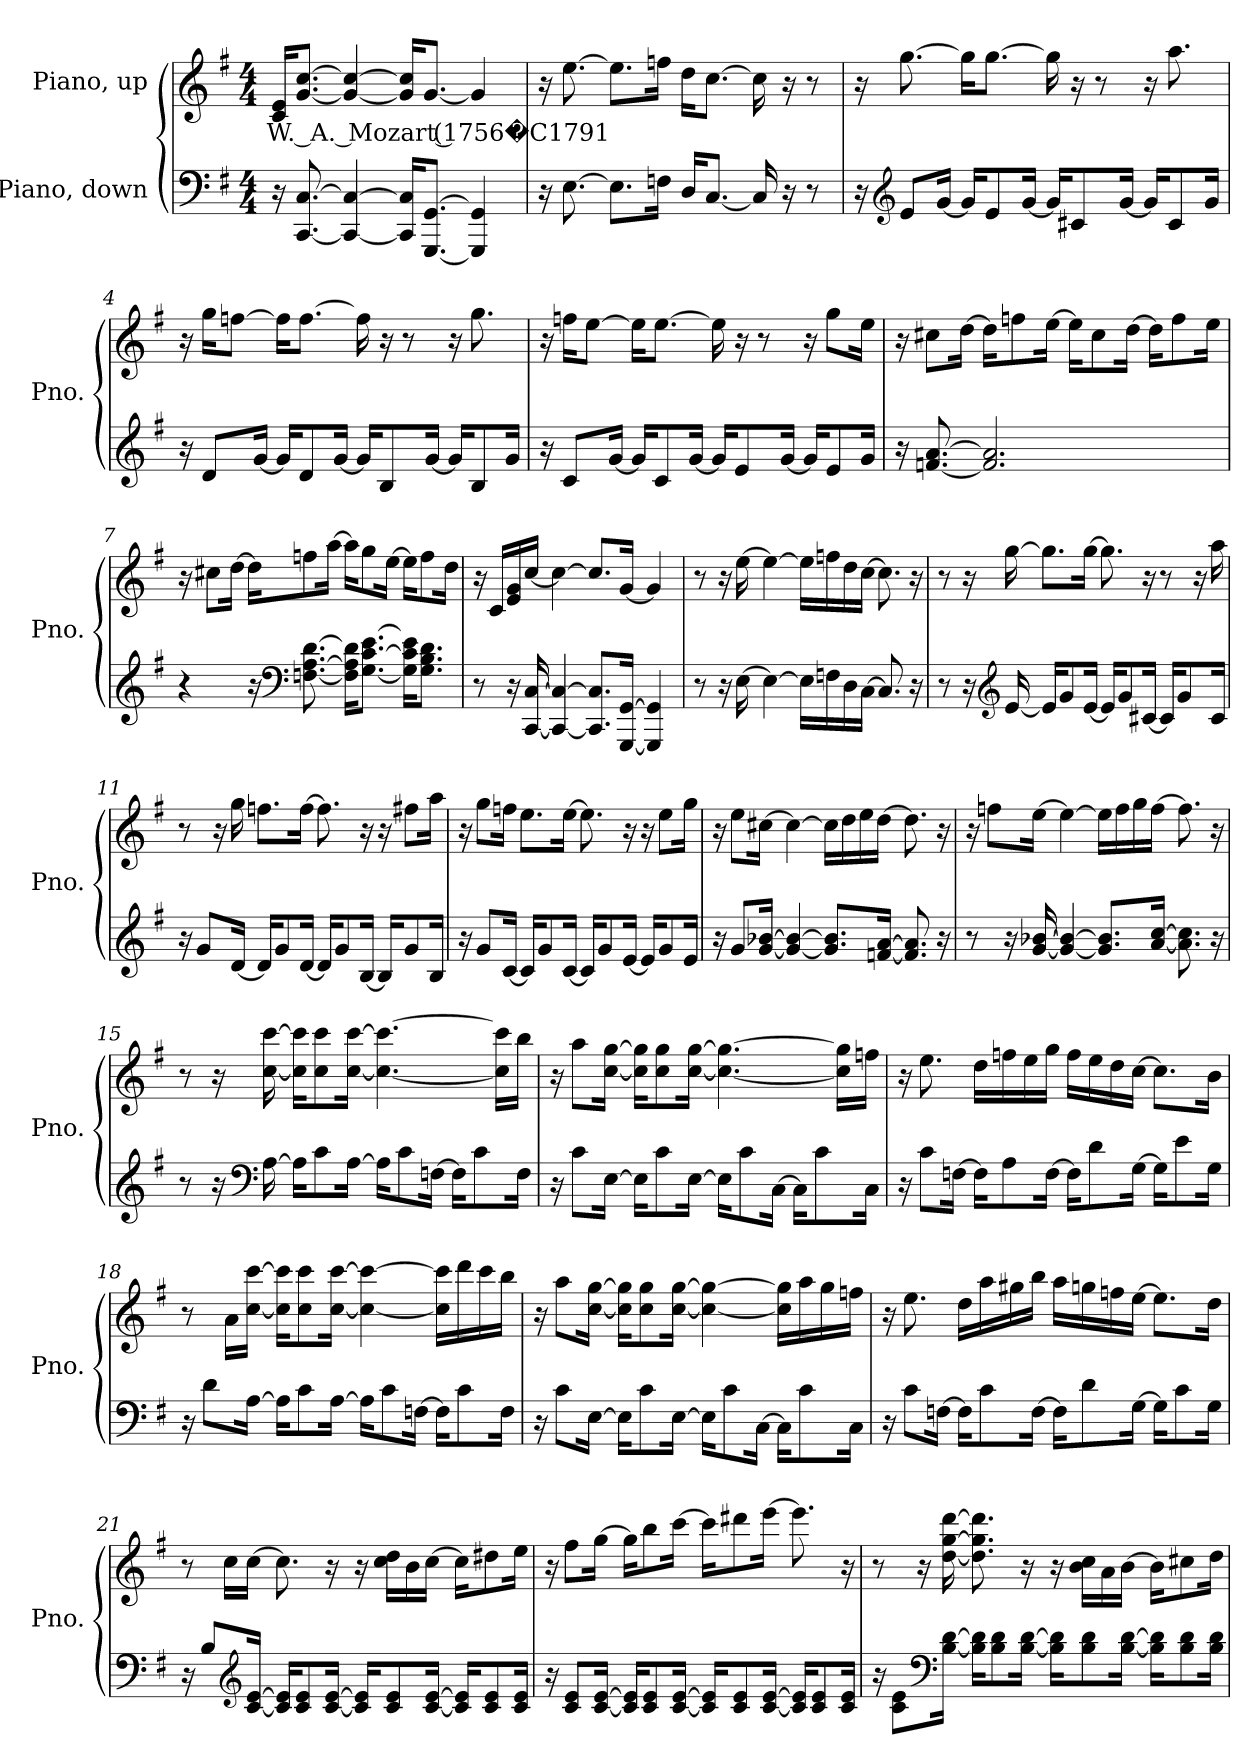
**kern	**kern	**text
*part2	*part1	*part1
*staff2	*staff1	*staff1
*I"Piano, down	*I"Piano, up	*
*I'Pno.	*I'Pno.	*
*clefF4	*clefG2	*
*k[f#]	*k[f#]	*
*M4/4	*M4/4	*
*MM146	*MM146	*
=1	=1	=1
!	!	!LO:LY:b
16r	16c/ 16e/KL	W. A. Mozart (1756�C1791
[8.CC/ [8.C/	[8.g/ [8.cc/J	.
4CC/_ 4C/_	4g/_ 4cc/_	.
16CC/] 16C/]KL	16g/] 16cc/]KL	.
[8.GGG/ [8.GG/J	[8.g/J	.
4GGG/] 4GG/]	4g/]	.
=2	=2	=2
16r	16r	.
[8.E\	[8.ee\	.
8.E\L]	8.ee\L]	.
16Fn\Jk	16ffn\Jk	.
16D/KL	16dd\KL	.
[8.C/J	[8.cc\J	.
16C/]	16cc\]	.
16r	16r	.
8r	8r	.
!!LO:LB:g=z
=3	=3	=3
16r	16r	.
*clefG2	*	*
8e/L	[8.gg\	.
[16g/Jk	.	.
16g/KL]	16gg\KL]	.
8e/	[8.gg\J	.
[16g/Jk	.	.
16g/KL]	16gg\]	.
8c#X/	16r	.
.	8r	.
[16g/Jk	.	.
16g/KL]	16r	.
8c#/	8.aa\	.
16g/Jk	.	.
=4	=4	=4
16r	16r	.
8d/L	16gg\KL	.
.	[8ffn\J	.
[16g/Jk	.	.
16g/KL]	16ff\KL]	.
8d/	[8.ff\J	.
[16g/Jk	.	.
16g/KL]	16ff\]	.
8B/	16r	.
.	8r	.
[16g/Jk	.	.
16g/KL]	16r	.
8B/	8.gg\	.
16g/Jk	.	.
=5	=5	=5
16r	16r	.
8c/L	16ffn\KL	.
.	[8ee\J	.
[16g/Jk	.	.
16g/KL]	16ee\KL]	.
8c/	[8.ee\J	.
[16g/Jk	.	.
16g/KL]	16ee\]	.
8e/	16r	.
.	8r	.
[16g/Jk	.	.
16g/KL]	16r	.
8e/	8gg\L	.
16g/Jk	16ee\Jk	.
!!LO:LB:g=z
=6	=6	=6
16r	16r	.
[8.fn/ [8.a/	8cc#X\L	.
.	[16dd\Jk	.
2.f/] 2.a/]	16dd\KL]	.
.	8ffn\	.
.	[16ee\Jk	.
.	16ee\KL]	.
.	8cc#\	.
.	[16dd\Jk	.
.	16dd\KL]	.
.	8ff\	.
.	16ee\Jk	.
=7	=7	=7
4r	16r	.
.	8cc#X\L	.
.	[16dd\Jk	.
16r	16dd\KL]	.
*clefF4	*	*
[8.Fn\ [8.A\ [8.d\	8ffn\	.
.	[16aa\Jk	.
16F\] 16A\] 16d\]KL	16aa\KL]	.
[8.G\ [8.c\ [8.e\J	8gg\	.
.	[16ee\Jk	.
16G\] 16c\] 16e\]KL	16ee\KL]	.
8.G\ 8.B\ 8.d\J	8ff\	.
.	16dd\Jk	.
=8	=8	=8
8r	16r	.
.	16c/LL	.
16r	16e/ 16g/	.
[16CC/ [16C/	[16cc/JJ	.
4CC/_ 4C/_	4cc\_	.
8.CC/] 8.C/]L	8.cc/L]	.
[16GGG/ [16GG/Jk	[16g/Jk	.
4GGG/] 4GG/]	4g/]	.
!!LO:LB:g=z
=9	=9	=9
8r	8r	.
16r	16r	.
[16E\	[16ee\	.
4E\_	4ee\_	.
16E\LL]	16ee\LL]	.
16Fn\	16ffn\	.
16D\	16dd\	.
[16C\JJ	[16cc\JJ	.
8.C/]	8.cc\]	.
16r	16r	.
=10	=10	=10
8r	8r	.
16r	16r	.
*clefG2	*	*
[16e/	[16gg\	.
16e/KL]	8.gg\L]	.
8g/	.	.
[16e/Jk	[16gg\Jk	.
16e/KL]	8.gg\]	.
8g/	.	.
[16c#X/Jk	16r	.
16c#/KL]	8r	.
8g/	.	.
.	16r	.
16c#/Jk	16aa\	.
=11	=11	=11
16r	8r	.
8g/L	.	.
.	16r	.
[16d/Jk	16gg\	.
16d/KL]	8.ffn\L	.
8g/	.	.
[16d/Jk	[16ff\Jk	.
16d/KL]	8.ff\]	.
8g/	.	.
[16B/Jk	16r	.
16B/KL]	16r	.
8g/	8ff#X\L	.
16B/Jk	16aa\Jk	.
!!LO:LB:g=z
=12	=12	=12
16r	16r	.
8g/L	8gg\L	.
[16c/Jk	16ffn\Jk	.
16c/KL]	8.ee\L	.
8g/	.	.
[16c/Jk	[16ee\Jk	.
16c/KL]	8.ee\]	.
8g/	.	.
[16e/Jk	16r	.
16e/KL]	16r	.
8g/	8ee\L	.
16e/Jk	16gg\Jk	.
=13	=13	=13
16r	16r	.
8g/L	8ee\L	.
[16g/ [16b-X/Jk	[16cc#X\Jk	.
4g/_ 4b-/_	4cc#\_	.
8.g/] 8.b-/]L	16cc#\LL]	.
.	16dd\	.
.	16ee\	.
[16fn/ [16a/Jk	[16dd\JJ	.
8.f/] 8.a/]	8.dd\]	.
16r	16r	.
=14	=14	=14
8r	16r	.
.	8ffn\L	.
16r	.	.
[16g/ [16b-X/	[16ee\Jk	.
4g/_ 4b-/_	4ee\_	.
8.g/] 8.b-/]L	16ee\LL]	.
.	16ff\	.
.	16gg\	.
[16a/ [16cc/Jk	[16ff\JJ	.
8.a\] 8.cc\]	8.ff\]	.
16r	16r	.
!!LO:LB:g=z
=15	=15	=15
8r	8r	.
16r	16r	.
*clefF4	*	*
[16A\	[16cc\ [16ccc\	.
16A\KL]	16cc\] 16ccc\]KL	.
8c\	8cc\ 8ccc\	.
[16A\Jk	[16cc\ [16ccc\Jk	.
16A\KL]	4.cc\_ 4.ccc\_	.
8c\	.	.
[16Fn\Jk	.	.
16F\KL]	.	.
8c\	.	.
.	16cc\] 16ccc\]LL	.
16F\Jk	16bb\JJ	.
=16	=16	=16
16r	16r	.
8c\L	8aa\L	.
[16E\Jk	[16cc\ [16gg\Jk	.
16E\KL]	16cc\] 16gg\]KL	.
8c\	8cc\ 8gg\	.
[16E\Jk	[16cc\ [16gg\Jk	.
16E\KL]	4.cc\_ 4.gg\_	.
8c\	.	.
[16C\Jk	.	.
16C\KL]	.	.
8c\	.	.
.	16cc\] 16gg\]LL	.
16C\Jk	16ffn\JJ	.
!!LO:PB:g=z
=17	=17	=17
16r	16r	.
8c\L	8.ee\	.
[16Fn\Jk	.	.
16F\KL]	16dd\LL	.
8A\	16ffn\	.
.	16ee\	.
[16F\Jk	16gg\JJ	.
16F\KL]	16ff\LL	.
8d\	16ee\	.
.	16dd\	.
[16G\Jk	[16cc\JJ	.
16G\KL]	8.cc\L]	.
8e\	.	.
16G\Jk	16b\Jk	.
=18	=18	=18
16r	8r	.
8d\L	.	.
.	16a\LL	.
[16A\Jk	[16cc\ [16ccc\JJ	.
16A\KL]	16cc\] 16ccc\]KL	.
8c\	8cc\ 8ccc\	.
[16A\Jk	[16cc\ [16ccc\Jk	.
16A\KL]	4cc\_ 4ccc\_	.
8c\	.	.
[16Fn\Jk	.	.
16F\KL]	16cc\] 16ccc\]LL	.
8c\	16ddd\	.
.	16ccc\	.
16F\Jk	16bb\JJ	.
!!LO:LB:g=z
=19	=19	=19
16r	16r	.
8c\L	8aa\L	.
[16E\Jk	[16cc\ [16gg\Jk	.
16E\KL]	16cc\] 16gg\]KL	.
8c\	8cc\ 8gg\	.
[16E\Jk	[16cc\ [16gg\Jk	.
16E\KL]	4cc\_ 4gg\_	.
8c\	.	.
[16C\Jk	.	.
16C\KL]	16cc\] 16gg\]LL	.
8c\	16aa\	.
.	16gg\	.
16C\Jk	16ffn\JJ	.
=20	=20	=20
16r	16r	.
8c\L	8.ee\	.
[16Fn\Jk	.	.
16F\KL]	16dd\LL	.
8c\	16aa\	.
.	16gg#X\	.
[16F\Jk	16bb\JJ	.
16F\KL]	16aa\LL	.
8d\	16ggn\	.
.	16ffn\	.
[16G\Jk	[16ee\JJ	.
16G\KL]	8.ee\L]	.
8c\	.	.
16G\Jk	16dd\Jk	.
!!LO:LB:g=z
=21	=21	=21
16r	8r	.
8B/L	.	.
.	16cc\LL	.
*clefG2	*	*
[16c/ [16e/Jk	[16cc\JJ	.
16c/] 16e/]KL	8.cc\]	.
8c/ 8e/	.	.
[16c/ [16e/Jk	16r	.
16c/] 16e/]KL	16r	.
8c/ 8e/	16cc\ 16dd\LL	.
.	16b\	.
[16c/ [16e/Jk	[16cc\JJ	.
16c/] 16e/]KL	16cc\KL]	.
8c/ 8e/	8dd#X\	.
16c/ 16e/Jk	16ee\Jk	.
=22	=22	=22
16r	16r	.
8c/ 8e/L	8ff#\L	.
[16c/ [16e/Jk	[16gg\Jk	.
16c/] 16e/]KL	16gg\KL]	.
8c/ 8e/	8bb\	.
[16c/ [16e/Jk	[16ccc\Jk	.
16c/] 16e/]KL	16ccc\KL]	.
8c/ 8e/	8ddd#X\	.
[16c/ [16e/Jk	[16eee\Jk	.
16c/] 16e/]KL	8.eee\]	.
8c/ 8e/	.	.
16c/ 16e/Jk	16r	.
!!LO:LB:g=z
=23	=23	=23
16r	8r	.
8c\ 8e\L	.	.
.	16r	.
*clefF4	*	*
[16B\ [16d\Jk	[16dd\ [16gg\ [16ddd\	.
16B\] 16d\]KL	8.dd\] 8.gg\] 8.ddd\]	.
8B\ 8d\	.	.
[16B\ [16d\Jk	16r	.
16B\] 16d\]KL	16r	.
8B\ 8d\	16b\ 16cc\LL	.
.	16a\	.
[16B\ [16d\Jk	[16b\JJ	.
16B\] 16d\]KL	16b\KL]	.
8B\ 8d\	8cc#X\	.
16B\ 16d\Jk	16dd\Jk	.
=	=	=
*-	*-	*-
